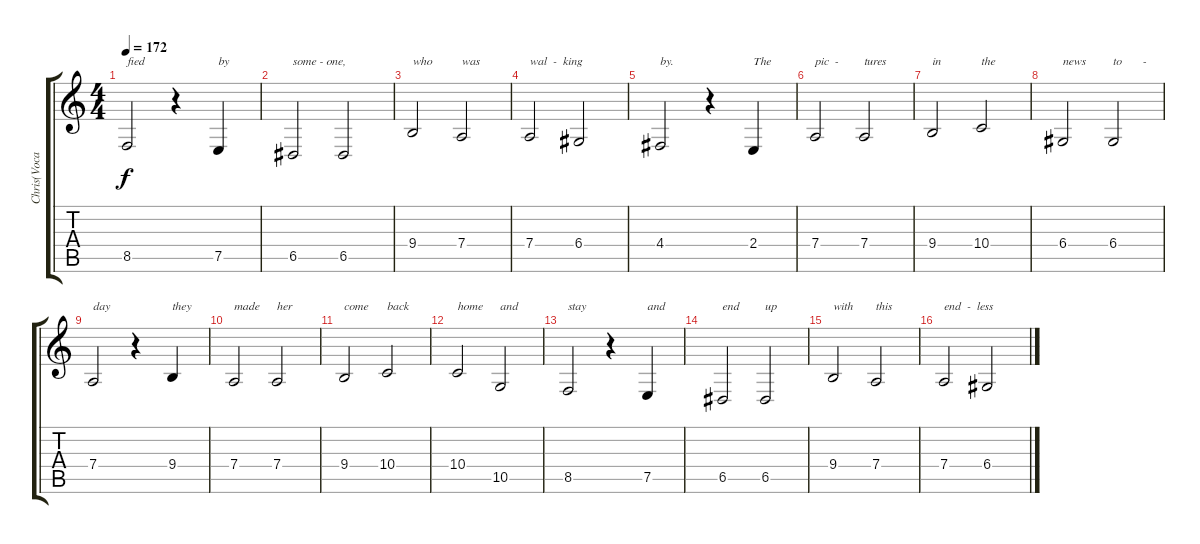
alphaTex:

\track ("Chris(Vocals)" "Chris(Voca") {instrument cello}
\staff {score tabs}
\tuning (E4 B3 G3 D3 A2 E2) {hide}
\ts (4 4)
\tempo 172
\clef g2
\ks c
8.5.2{txt "fied" dy f} r.4 7.5.4{txt "by"} |
6.5.2{txt "some - one,"} 6.5.2 |
9.4.2{txt "who"} 7.4.2{txt "was"} |
7.4.2{txt "wal  -  king"} 6.4.2 |
4.4.2{txt "by."} r.4 2.4.4{txt "The"} |
7.4.2{txt "pic  -" volume 14} 7.4.2{txt "tures"} |
9.4.2{txt "in"} 10.4.2{txt "the"} |
6.4.2{txt "news"} 6.4.2{txt "to       - "} |
7.4.2{txt "day"} r.4 9.4.4{txt "they"} |
7.4.2{txt "made"} 7.4.2{txt "her"} |
9.4.2{txt "come"} 10.4.2{txt "back"} |
10.4.2{txt "home"} 10.5.2{txt "and"} |
8.5.2{txt "stay"} r.4 7.5.4{txt "and"} |
6.5.2{txt "end"} 6.5.2{txt "up"} |
9.4.2{txt "with"} 7.4.2{txt "this"} |
7.4.2{txt "end  -  less"} 6.4.2
